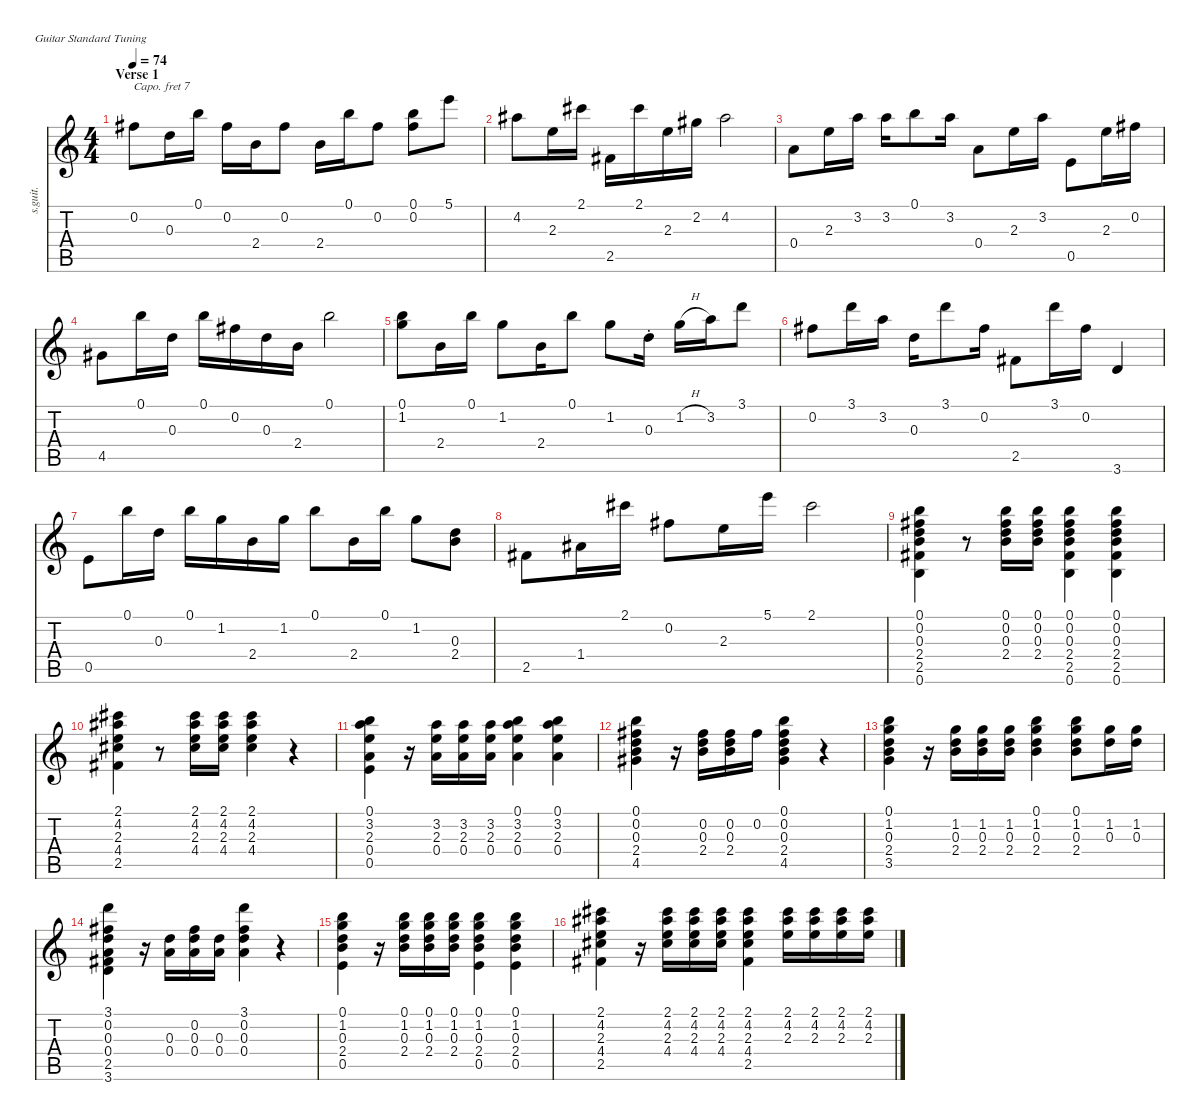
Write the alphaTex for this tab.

\defaultSystemsLayout 4
\hideDynamics
\bracketExtendMode nobrackets
\otherSystemsTrackNameOrientation horizontal
\track ("12-String Acoustic" "s.guit.") {instrument acousticguitarsteel}
\staff {score tabs}
\capo 7
\tuning (E4 B3 G3 D3 A2 E2)
\ts (4 4)
\section ("" "Verse 1")
\tempo 74
\clef g2
\ks c
0.2{acc #}.8{dy f beam Down} 0.3.16{beam Down} 0.1.16{beam Down} 0.2{acc #}.16{beam Down} 2.4.16{beam Down} 0.2{acc #}.8{beam Down} 2.4.16{beam Down} 0.1.16{beam Down} 0.2{acc #}.8{beam Down} (0.1 0.2{acc #}).8{beam Down} 5.1.8{beam Down} |
4.2{acc #}.8{beam Down} 2.3.16{beam Down} 2.1{acc #}.16{beam Down} 2.5{acc #}.16{beam Down} 2.1{acc #}.16{beam Down} 2.3.16{beam Down} 2.2{acc #}.16{beam Down} 4.2{acc #}.2{beam Down} |
0.4.8{beam Down} 2.3.16{beam Down} 3.2.16{beam Down} 3.2.16{beam Down} 0.1.8{beam Down} 3.2.16{beam Down} 0.4.8{beam Down} 2.3.16{beam Down} 3.2.16{beam Down} 0.5.8{beam Down} 2.3.16{beam Down} 0.2{acc #}.16{beam Down} |
4.5{acc #}.8{beam Down} 0.1.16{beam Down} 0.3.16{beam Down} 0.1.16{beam Down} 0.2{acc #}.16{beam Down} 0.3.16{beam Down} 2.4.16{beam Down} 0.1.2{beam Down} |
(0.1 1.2).8{beam Down} 2.4.16{beam Down} 0.1.16{beam Down} 1.2.8{beam Down} 2.4.16{beam Down} 0.1.8{beam Down} 1.2.8{beam Down} 0.3{st}.16{beam Down} 1.2{h}.16{beam Down} 3.2.16{beam Down} 3.1.8{beam Down} |
0.2{acc #}.8{beam Down} 3.1.16{beam Down} 3.2.16{beam Down} 0.3.16{beam Down} 3.1.8{beam Down} 0.2{acc #}.16{beam Down} 2.5{acc #}.8{beam Down} 3.1.16{beam Down} 0.2{acc #}.16{beam Down} 3.6.4{beam Up} |
0.5.8{beam Down} 0.1.16{beam Down} 0.3.16{beam Down} 0.1.16{beam Down} 1.2.16{beam Down} 2.4.16{beam Down} 1.2.16{beam Down} 0.1.8{beam Down} 2.4.16{beam Down} 0.1.16{beam Down} 1.2.8{beam Down} (0.3 2.4).8{beam Down} |
2.5{acc #}.8{beam Down} 1.4{acc #}.16{beam Down} 2.1{acc #}.16{beam Down} 0.2{acc #}.8{beam Down} 2.3.16{beam Down} 5.1.16{beam Down} 2.1{acc #}.2{beam Down} |
(0.1 0.2{acc #} 0.3 2.4 2.5{acc #} 0.6).4{beam Down} r.8{beam Down} (0.1 0.2{acc #} 0.3 2.4).16{beam Down} (0.1 0.2{acc #} 0.3 2.4).16{beam Down} (0.1 0.2{acc #} 0.3 2.4 2.5{acc #} 0.6).4{beam Down} (0.1 0.2{acc #} 0.3 2.4 2.5{acc #} 0.6).4{beam Down} |
(2.1{acc #} 4.2{acc #} 2.3 4.4{acc #} 2.5{acc #}).4{beam Down} r.8{beam Down} (2.1{acc #} 4.2{acc #} 2.3 4.4{acc #}).16{beam Down} (2.1{acc #} 4.2{acc #} 2.3 4.4{acc #}).16{beam Down} (2.1{acc #} 4.2{acc #} 2.3 4.4{acc #}).4{beam Down} r.4{beam Down} |
(0.1 3.2 2.3 0.4 0.5).4{beam Down} r.16{beam Down} (3.2 2.3 0.4).16{beam Down} (3.2 2.3 0.4).16{beam Down} (3.2 2.3 0.4).16{beam Down} (0.1 3.2 2.3 0.4).4{beam Down} (0.1 3.2 2.3 0.4).4{beam Down} |
(0.1 0.2{acc #} 0.3 2.4 4.5{acc #}).4{beam Down} r.16{beam Down} (0.2{acc #} 0.3 2.4).16{beam Down} (0.2{acc #} 0.3 2.4).16{beam Down} 0.2{acc #}.16{beam Down} (0.1 0.2{acc #} 0.3 2.4 4.5{acc #}).4{beam Down} r.4{beam Down} |
(0.1 1.2 0.3 2.4 3.5).4{beam Down} r.16{beam Down} (1.2 0.3 2.4).16{beam Down} (1.2 0.3 2.4).16{beam Down} (1.2 0.3 2.4).16{beam Down} (0.1 1.2 0.3 2.4).4{beam Down} (0.1 1.2 0.3 2.4).8{beam Down} (1.2 0.3).16{beam Down} (1.2 0.3).16{beam Down} |
(3.1 0.2{acc #} 0.3 0.4 2.5{acc #} 3.6).4{beam Down} r.16{beam Down} (0.3 0.4).16{beam Down} (0.2{acc #} 0.3 0.4).16{beam Down} (0.3 0.4).16{beam Down} (3.1 0.2{acc #} 0.3 0.4).4{beam Down} r.4{beam Down} |
(0.1 1.2 0.3 2.4 0.5).4{beam Down} r.16{beam Down} (0.1 1.2 0.3 2.4).16{beam Down} (0.1 1.2 0.3 2.4).16{beam Down} (0.1 1.2 0.3 2.4).16{beam Down} (0.1 1.2 0.3 2.4 0.5).4{beam Down} (0.1 1.2 0.3 2.4 0.5).4{beam Down} |
(2.1{acc #} 4.2{acc #} 2.3 4.4{acc #} 2.5{acc #}).4{beam Down} r.16{beam Down} (2.1{acc #} 4.2{acc #} 2.3 4.4{acc #}).16{beam Down} (2.1{acc #} 4.2{acc #} 2.3 4.4{acc #}).16{beam Down} (2.1{acc #} 4.2{acc #} 2.3 4.4{acc #}).16{beam Down} (2.1{acc #} 4.2{acc #} 2.3 4.4{acc #} 2.5{acc #}).4{beam Down} (2.1{acc #} 4.2{acc #} 2.3).16{beam Down} (2.1{acc #} 4.2{acc #} 2.3).16{beam Down} (2.1{acc #} 4.2{acc #} 2.3).16{beam Down} (2.1{acc #} 4.2{acc #} 2.3).16{beam Down}
